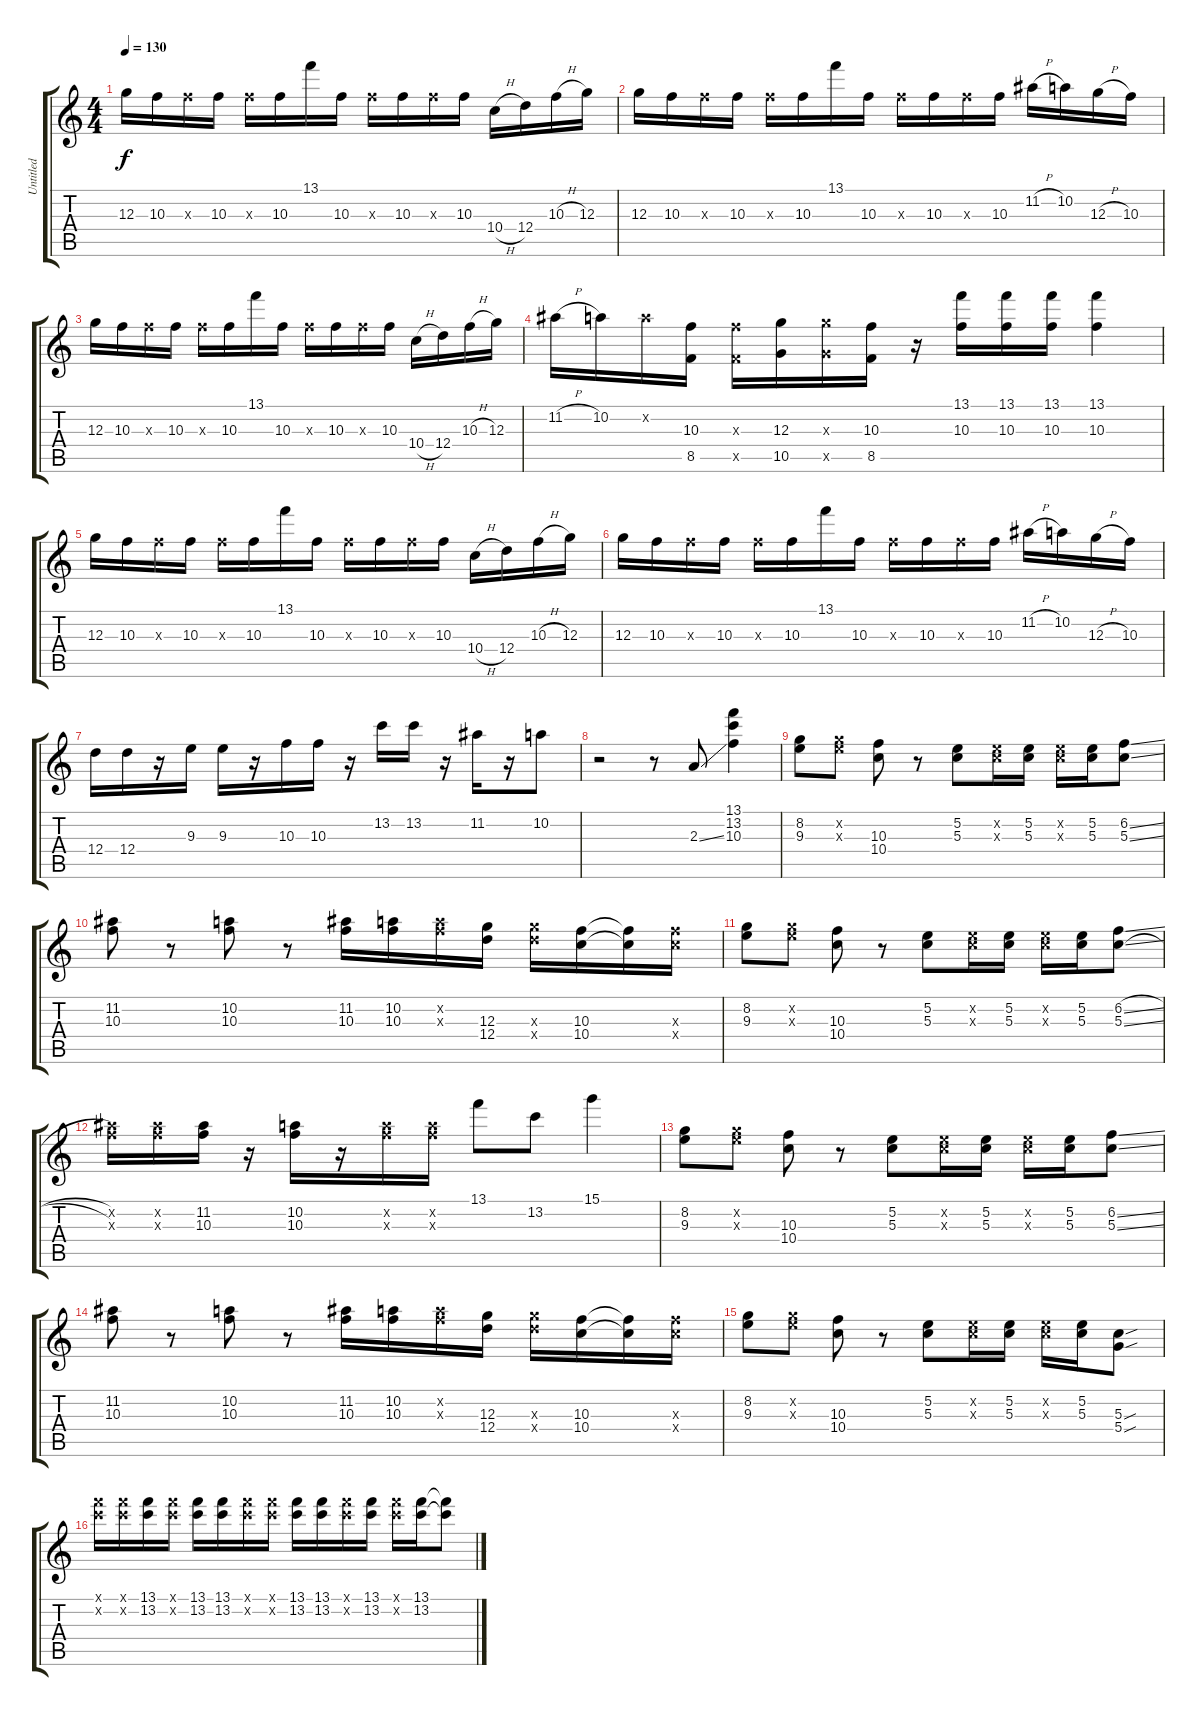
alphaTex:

\track ("Untitled" "Untitled") {instrument acousticguitarnylon}
\staff {score tabs}
\tuning (E4 B3 G3 D3 A2 E2) {hide}
\ts (4 4)
\tempo 130
\clef g2
\ks c
12.3.16{dy f} 10.3.16 10.3{x}.16 10.3.16 10.3{x}.16 10.3.16 13.1.16 10.3.16 10.3{x}.16 10.3.16 10.3{x}.16 10.3.16 10.4{h}.16 12.4.16 10.3{h}.16 12.3.16 |
12.3.16 10.3.16 10.3{x}.16 10.3.16 10.3{x}.16 10.3.16 13.1.16 10.3.16 10.3{x}.16 10.3.16 10.3{x}.16 10.3.16 11.2{h}.16 10.2.16 12.3{h}.16 10.3.16 |
12.3.16 10.3.16 10.3{x}.16 10.3.16 10.3{x}.16 10.3.16 13.1.16 10.3.16 10.3{x}.16 10.3.16 10.3{x}.16 10.3.16 10.4{h}.16 12.4.16 10.3{h}.16 12.3.16 |
11.2{h}.16 10.2.16 10.2{x}.16 (10.3 8.5).16 (10.3{x} 8.5{x}).16 (12.3 10.5).16 (12.3{x} 10.5{x}).16 (10.3 8.5).16 r.16 (13.1 10.3).16 (13.1 10.3).16 (13.1 10.3).16 (13.1 10.3).4 |
12.3.16 10.3.16 10.3{x}.16 10.3.16 10.3{x}.16 10.3.16 13.1.16 10.3.16 10.3{x}.16 10.3.16 10.3{x}.16 10.3.16 10.4{h}.16 12.4.16 10.3{h}.16 12.3.16 |
12.3.16 10.3.16 10.3{x}.16 10.3.16 10.3{x}.16 10.3.16 13.1.16 10.3.16 10.3{x}.16 10.3.16 10.3{x}.16 10.3.16 11.2{h}.16 10.2.16 12.3{h}.16 10.3.16 |
12.4.16 12.4.16 r.16 9.3.16 9.3.16 r.16 10.3.16 10.3.16 r.16 13.2.16 13.2.16 r.16 11.2.16 r.16 10.2.8 |
r.2 r.8 2.3{ss}.8 (13.1 13.2 10.3).4 |
(8.2 9.3).8 (8.2{x} 9.3{x}).8 (10.3 10.4).8 r.8 (5.2 5.3).8 (5.2{x} 5.3{x}).16 (5.2 5.3).16 (5.2{x} 5.3{x}).16 (5.2 5.3).16 (6.2{ss} 5.3{ss}).8 |
(11.2 10.3).8 r.8 (10.2 10.3).8 r.8 (11.2 10.3).16 (10.2 10.3).16 (10.2{x} 10.3{x}).16 (12.3 12.4).16 (12.3{x} 12.4{x}).16 (10.3 10.4).16 (10.3{t} 10.4{t}).16 (10.3{x} 10.4{x}).16 |
(8.2 9.3).8 (8.2{x} 9.3{x}).8 (10.3 10.4).8 r.8 (5.2 5.3).8 (5.2{x} 5.3{x}).16 (5.2 5.3).16 (5.2{x} 5.3{x}).16 (5.2 5.3).16 (6.2{sl} 5.3{sl}).8 |
(11.2{x} 10.3{x}).16 (11.2{x} 10.3{x}).16 (11.2 10.3).16 r.16 (10.2 10.3).16 r.16 (10.2{x} 10.3{x}).16 (10.2{x} 10.3{x}).16 13.1.8 13.2.8 15.1.4 |
(8.2 9.3).8 (8.2{x} 9.3{x}).8 (10.3 10.4).8 r.8 (5.2 5.3).8 (5.2{x} 5.3{x}).16 (5.2 5.3).16 (5.2{x} 5.3{x}).16 (5.2 5.3).16 (6.2{ss} 5.3{ss}).8 |
(11.2 10.3).8 r.8 (10.2 10.3).8 r.8 (11.2 10.3).16 (10.2 10.3).16 (10.2{x} 10.3{x}).16 (12.3 12.4).16 (12.3{x} 12.4{x}).16 (10.3 10.4).16 (10.3{t} 10.4{t}).16 (10.3{x} 10.4{x}).16 |
(8.2 9.3).8 (8.2{x} 9.3{x}).8 (10.3 10.4).8 r.8 (5.2 5.3).8 (5.2{x} 5.3{x}).16 (5.2 5.3).16 (5.2{x} 5.3{x}).16 (5.2 5.3).16 (5.3{sou} 5.4{sou}).8 |
(13.1{x} 13.2{x}).16 (13.1{x} 13.2{x}).16 (13.1 13.2).16 (13.1{x} 13.2{x}).16 (13.1 13.2).16 (13.1 13.2).16 (13.1{x} 13.2{x}).16 (13.1{x} 13.2{x}).16 (13.1 13.2).16 (13.1 13.2).16 (13.1{x} 13.2{x}).16 (13.1 13.2).16 (13.1{x} 13.2{x}).16 (13.1 13.2).16 (13.1{t} 13.2{t}).8
